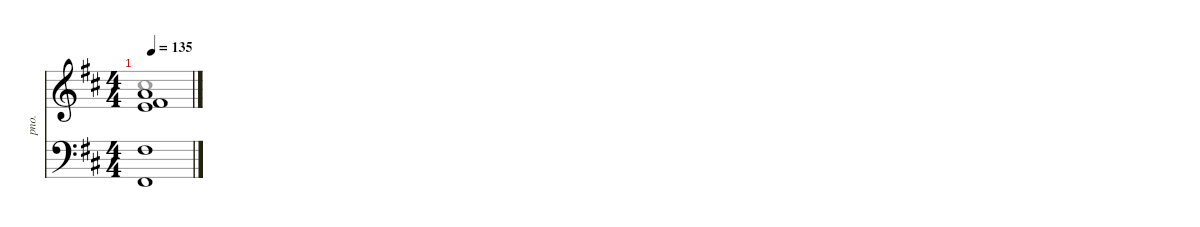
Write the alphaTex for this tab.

\defaultSystemsLayout 4
\hideDynamics
\bracketExtendMode nobrackets
\track ("Acoustic Piano" "pno.") {instrument acousticgrandpiano}
\staff {score}
\tuning (E4 B3 G3 D3 A2 E2)
\voice
\ts (4 4)
\tempo 135
\clef g2
\ks bminor
(7.2{acc #} 5.1{acc forcenatural} 9.3{acc forcenatural}).1{dy mf} |
\voice
\clef g2
\ottava regular
\simile none
\ks bminor
9.1{acc #}.1{dy mf} |
\staff {score}
\tuning (G2 D2 A1 E1 B0)
\clef f4
\ottava regular
\simile none
\ks bminor
(11.1{acc #} 9.3{acc #}).1{dy mf} |
